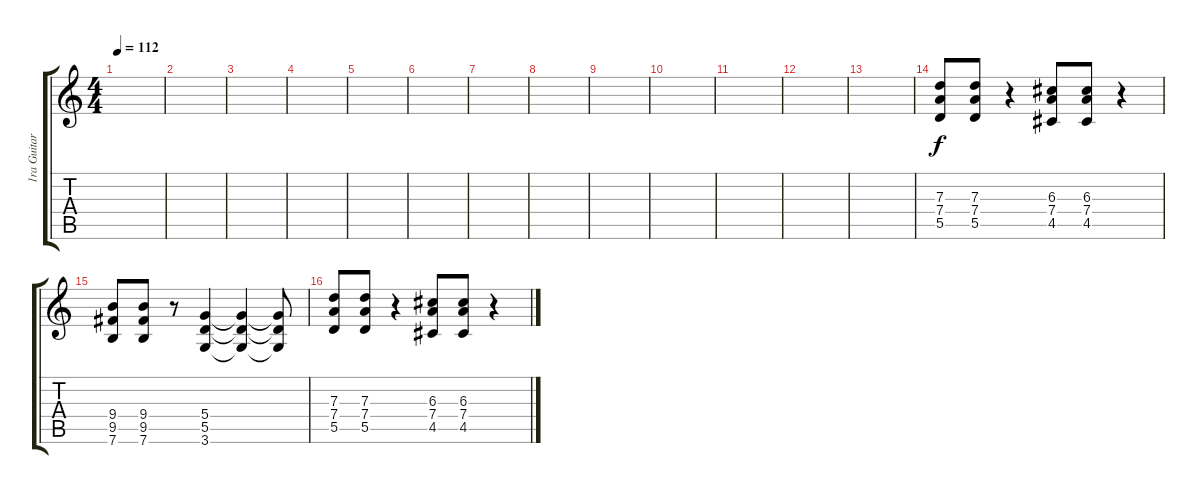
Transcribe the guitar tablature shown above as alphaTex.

\track ("1ra Guitarra distorision" "1ra Guitar") {instrument distortionguitar}
\staff {score tabs}
\tuning (E4 B3 G3 D3 A2 E2) {hide}
\ts (4 4)
\tempo 112
\clef g2
\ks c
|
|
|
|
|
|
|
|
|
|
|
|
|
(7.3 7.4 5.5).8 (7.3 7.4 5.5).8 r.4 (6.3 7.4 4.5).8 (6.3 7.4 4.5).8 r.4 |
(9.4 9.5 7.6).8 (9.4 9.5 7.6).8 r.8 (5.4 5.5 3.6).4 (5.4{t} 5.5{t} 3.6{t}).4 (5.4{t} 5.5{t} 3.6{t}).8 |
(7.3 7.4 5.5).8 (7.3 7.4 5.5).8 r.4 (6.3 7.4 4.5).8 (6.3 7.4 4.5).8 r.4
